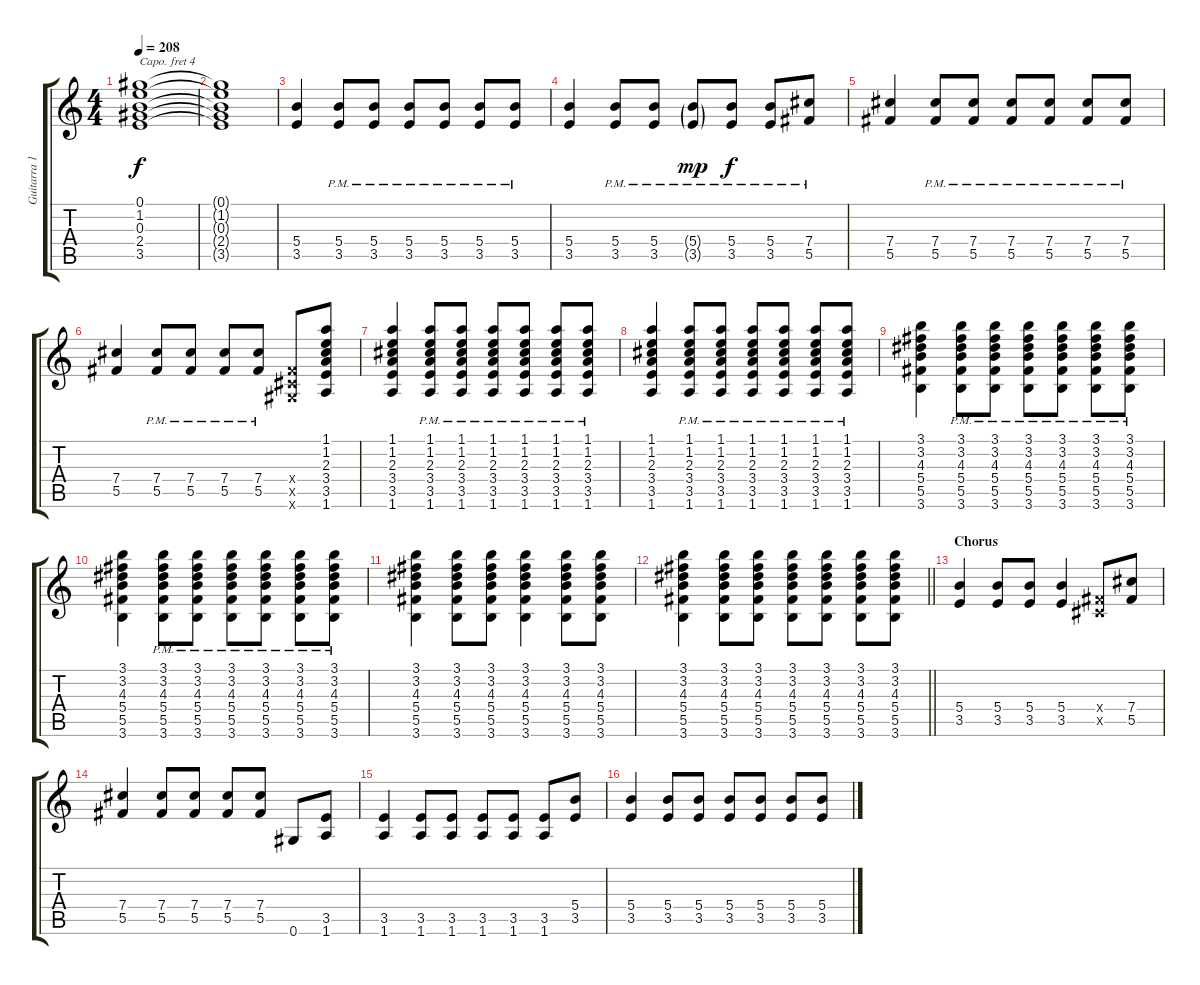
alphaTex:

\track ("Guitarra 1" "Guitarra 1") {instrument electricguitarclean}
\staff {score tabs}
\capo 4
\tuning (E4 B3 G3 D3 A2 E2) {hide}
\ts (4 4)
\tempo 208
\clef g2
\ks c
(0.1 1.2 0.3 2.4 3.5).1{dy f} |
(0.1{t} 1.2{t} 0.3{t} 2.4{t} 3.5{t}).1 |
(5.4 3.5).4 (5.4{pm} 3.5).8 (5.4{pm} 3.5).8 (5.4{pm} 3.5).8 (5.4{pm} 3.5).8 (5.4{pm} 3.5).8 (5.4{pm} 3.5).8 |
(5.4 3.5).4 (5.4{pm} 3.5).8 (5.4{pm} 3.5).8 (5.4{g pm} 3.5{g}).8{dy mp} (5.4{pm} 3.5).8{dy f} (5.4{pm} 3.5).8 (7.4{pm} 5.5).8 |
(7.4 5.5).4 (7.4{pm} 5.5).8 (7.4{pm} 5.5).8 (7.4{pm} 5.5).8 (7.4{pm} 5.5).8 (7.4{pm} 5.5).8 (7.4{pm} 5.5).8 |
(7.4 5.5).4 (7.4{pm} 5.5).8 (7.4{pm} 5.5).8 (7.4{pm} 5.5).8 (7.4{pm} 5.5).8 (0.4{x} 0.5{x} 0.6{x}).8 (1.1 1.2 2.3 3.4 3.5 1.6).8 |
(1.1 1.2 2.3 3.4 3.5 1.6).4 (1.1{pm} 1.2 2.3 3.4 3.5 1.6).8 (1.1{pm} 1.2 2.3 3.4 3.5 1.6).8 (1.1{pm} 1.2 2.3 3.4 3.5 1.6).8 (1.1{pm} 1.2 2.3 3.4 3.5 1.6).8 (1.1{pm} 1.2 2.3 3.4 3.5 1.6).8 (1.1{pm} 1.2 2.3 3.4 3.5 1.6).8 |
(1.1 1.2 2.3 3.4 3.5 1.6).4 (1.1{pm} 1.2 2.3 3.4 3.5 1.6).8 (1.1{pm} 1.2 2.3 3.4 3.5 1.6).8 (1.1{pm} 1.2 2.3 3.4 3.5 1.6).8 (1.1{pm} 1.2 2.3 3.4 3.5 1.6).8 (1.1{pm} 1.2 2.3 3.4 3.5 1.6).8 (1.1{pm} 1.2 2.3 3.4 3.5 1.6).8 |
(3.1 3.2 4.3 5.4 5.5 3.6).4 (3.1{pm} 3.2 4.3 5.4 5.5 3.6).8 (3.1{pm} 3.2 4.3 5.4 5.5 3.6).8 (3.1{pm} 3.2 4.3 5.4 5.5 3.6).8 (3.1{pm} 3.2 4.3 5.4 5.5 3.6).8 (3.1{pm} 3.2 4.3 5.4 5.5 3.6).8 (3.1{pm} 3.2 4.3 5.4 5.5 3.6).8 |
(3.1 3.2 4.3 5.4 5.5 3.6).4 (3.1{pm} 3.2 4.3 5.4 5.5 3.6).8 (3.1{pm} 3.2 4.3 5.4 5.5 3.6).8 (3.1{pm} 3.2 4.3 5.4 5.5 3.6).8 (3.1{pm} 3.2 4.3 5.4 5.5 3.6).8 (3.1{pm} 3.2 4.3 5.4 5.5 3.6).8 (3.1{pm} 3.2 4.3 5.4 5.5 3.6).8 |
(3.1 3.2 4.3 5.4 5.5 3.6).4 (3.1 3.2 4.3 5.4 5.5 3.6).8 (3.1 3.2 4.3 5.4 5.5 3.6).8 (3.1 3.2 4.3 5.4 5.5 3.6).4 (3.1 3.2 4.3 5.4 5.5 3.6).8 (3.1 3.2 4.3 5.4 5.5 3.6).8 |
\barLineRight lightlight
(3.1 3.2 4.3 5.4 5.5 3.6).4 (3.1 3.2 4.3 5.4 5.5 3.6).8 (3.1 3.2 4.3 5.4 5.5 3.6).8 (3.1 3.2 4.3 5.4 5.5 3.6).8 (3.1 3.2 4.3 5.4 5.5 3.6).8 (3.1 3.2 4.3 5.4 5.5 3.6).8 (3.1 3.2 4.3 5.4 5.5 3.6).8 |
\section ("" "Chorus")
(5.4 3.5).4{instrument distortionguitar} (5.4 3.5).8 (5.4 3.5).8 (5.4 3.5).4 (0.4{x} 0.5{x}).8 (7.4 5.5).8 |
(7.4 5.5).4 (7.4 5.5).8 (7.4 5.5).8 (7.4 5.5).8 (7.4 5.5).8 0.6.8 (3.5 1.6).8 |
(3.5 1.6).4 (3.5 1.6).8 (3.5 1.6).8 (3.5 1.6).8 (3.5 1.6).8 (3.5 1.6).8 (5.4 3.5).8 |
(5.4 3.5).4 (5.4 3.5).8 (5.4 3.5).8 (5.4 3.5).8 (5.4 3.5).8 (5.4 3.5).8 (5.4 3.5).8
